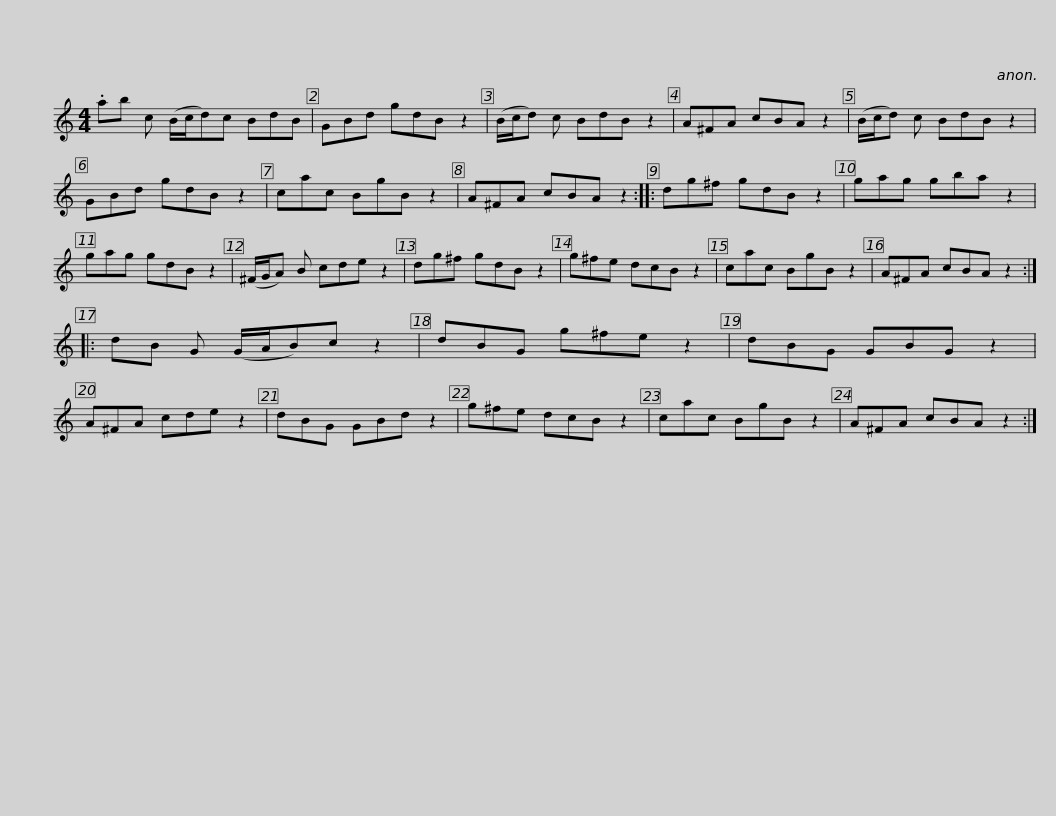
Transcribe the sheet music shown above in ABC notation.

X:1
L:1/8
M:4/4
I:linebreak $
K:C
V:1 treble
V:1
 .ab c (B/c/d)c BdB | GBd gdB z2 | (B/c/d) c BdB z2 | A^FA cBA z2 | (B/c/d) c BdB z2 |$ %5
 GBd gdB z2 | cac BgB z2 | A^FA cBA z2 :: dg^f gdB z2 | gag gba z2 | %10
 gag gdB z2 |$ (^F/G/A) B cde z2 | dg^f gdB z2 | g^fe dcB z2 | cac BgB z2 | %15
 A^FA cBA z2 :: dB G (G/A/B)c z2 |$ dBG g^fe z2 | dBG GBG z2 | A^FA cde z2 | %20
 dBG GBd z2 | g^fe dcB z2 | cac BgB z2 |$ A^FA cBA z2 :| %24
